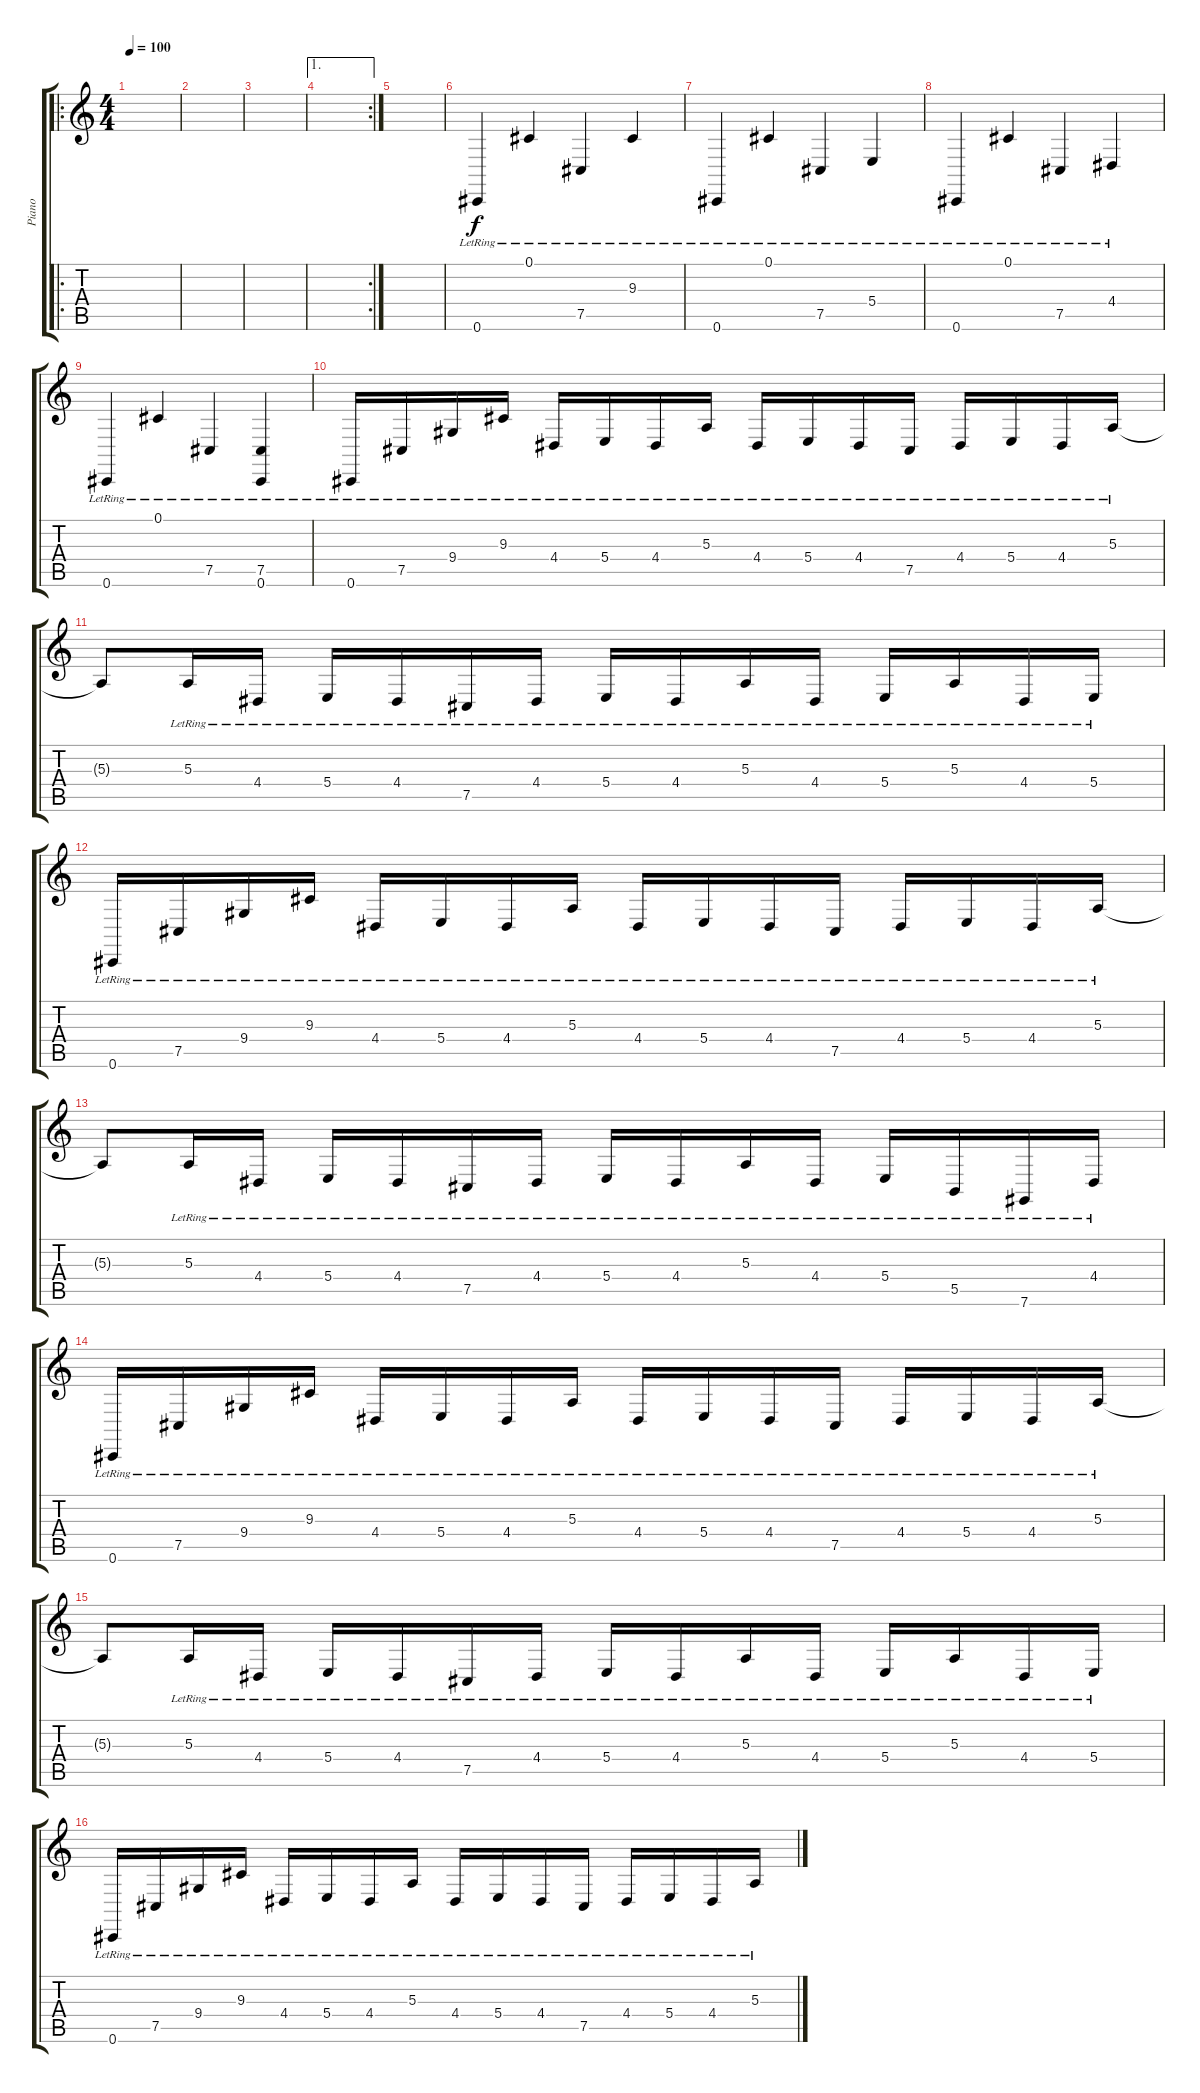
\track ("Piano" "Piano") {instrument electricgrandpiano}
\staff {score tabs}
\tuning (Db4 Ab3 E3 B2 Gb2 Db2) {hide}
\ro
\ts (4 4)
\tempo 100
\clef g2
\ks c
|
|
|
\ae 1
\rc 2
|
|
0.6{lr}.4 0.1{lr}.4 7.5{lr}.4 9.3{lr}.4 |
0.6{lr}.4 0.1{lr}.4 7.5{lr}.4 5.4{lr}.4 |
0.6{lr}.4 0.1{lr}.4 7.5{lr}.4 4.4{lr}.4 |
0.6{lr}.4 0.1{lr}.4 7.5{lr}.4 (7.5{lr} 0.6{lr}).4 |
0.6{lr}.16{instrument acousticgrandpiano} 7.5{lr}.16 9.4{lr}.16 9.3{lr}.16 4.4{lr}.16 5.4{lr}.16 4.4{lr}.16 5.3{lr}.16 4.4{lr}.16 5.4{lr}.16 4.4{lr}.16 7.5{lr}.16 4.4{lr}.16 5.4{lr}.16 4.4{lr}.16 5.3{lr}.16 |
5.3{t}.8 5.3{lr}.16 4.4{lr}.16 5.4{lr}.16 4.4{lr}.16 7.5{lr}.16 4.4{lr}.16 5.4{lr}.16 4.4{lr}.16 5.3{lr}.16 4.4{lr}.16 5.4{lr}.16 5.3{lr}.16 4.4{lr}.16 5.4{lr}.16 |
0.6{lr}.16 7.5{lr}.16 9.4{lr}.16 9.3{lr}.16 4.4{lr}.16 5.4{lr}.16 4.4{lr}.16 5.3{lr}.16 4.4{lr}.16 5.4{lr}.16 4.4{lr}.16 7.5{lr}.16 4.4{lr}.16 5.4{lr}.16 4.4{lr}.16 5.3{lr}.16 |
5.3{t}.8 5.3{lr}.16 4.4{lr}.16 5.4{lr}.16 4.4{lr}.16 7.5{lr}.16 4.4{lr}.16 5.4{lr}.16 4.4{lr}.16 5.3{lr}.16 4.4{lr}.16 5.4{lr}.16 5.5{lr}.16 7.6{lr}.16 4.4{lr}.16 |
0.6{lr}.16 7.5{lr}.16 9.4{lr}.16 9.3{lr}.16 4.4{lr}.16 5.4{lr}.16 4.4{lr}.16 5.3{lr}.16 4.4{lr}.16 5.4{lr}.16 4.4{lr}.16 7.5{lr}.16 4.4{lr}.16 5.4{lr}.16 4.4{lr}.16 5.3{lr}.16 |
5.3{t}.8 5.3{lr}.16 4.4{lr}.16 5.4{lr}.16 4.4{lr}.16 7.5{lr}.16 4.4{lr}.16 5.4{lr}.16 4.4{lr}.16 5.3{lr}.16 4.4{lr}.16 5.4{lr}.16 5.3{lr}.16 4.4{lr}.16 5.4{lr}.16 |
0.6{lr}.16 7.5{lr}.16 9.4{lr}.16 9.3{lr}.16 4.4{lr}.16 5.4{lr}.16 4.4{lr}.16 5.3{lr}.16 4.4{lr}.16 5.4{lr}.16 4.4{lr}.16 7.5{lr}.16 4.4{lr}.16 5.4{lr}.16 4.4{lr}.16 5.3{lr}.16
